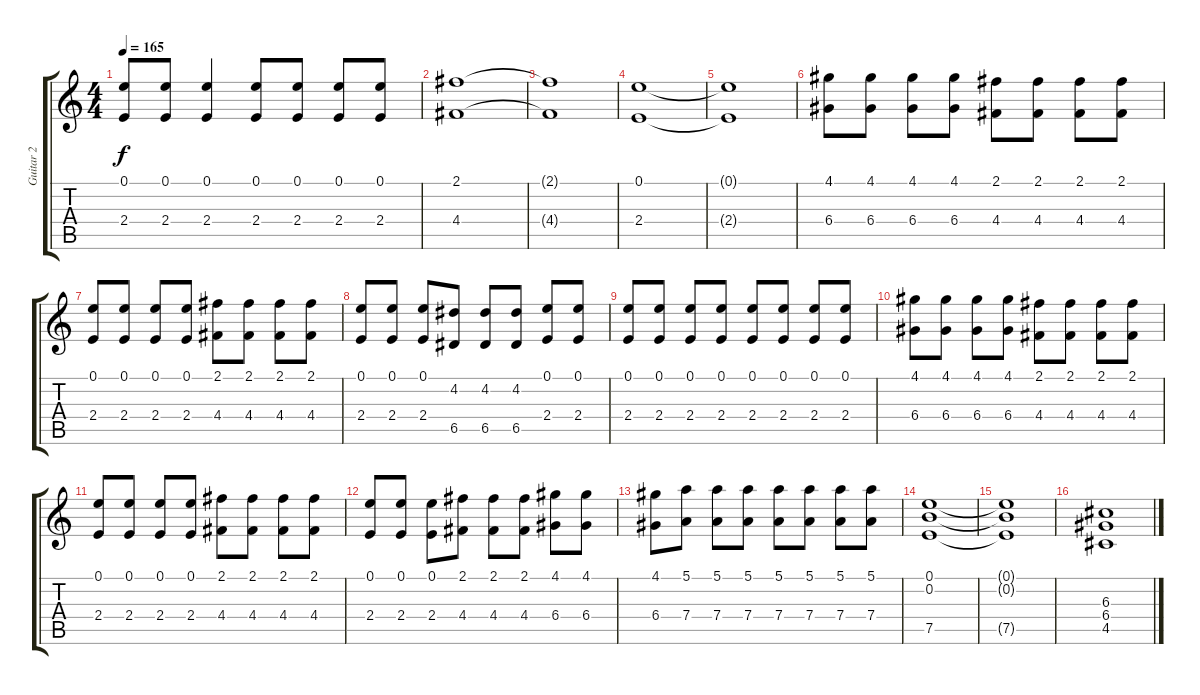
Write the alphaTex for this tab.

\track ("Guitar 2" "Guitar 2") {instrument distortionguitar}
\staff {score tabs}
\tuning (E4 B3 G3 D3 A2 E2) {hide}
\ts (4 4)
\tempo 165
\clef g2
\ks c
(0.1{t} 2.4{t}).8{dy f} (0.1 2.4).8 (0.1 2.4).4 (0.1 2.4).8 (0.1 2.4).8 (0.1 2.4).8 (0.1 2.4).8 |
(2.1 4.4).1 |
(2.1{t} 4.4{t}).1 |
(0.1 2.4).1 |
(0.1{t} 2.4{t}).1 |
(4.1 6.4).8 (4.1 6.4).8 (4.1 6.4).8 (4.1 6.4).8 (2.1 4.4).8 (2.1 4.4).8 (2.1 4.4).8 (2.1 4.4).8 |
(0.1 2.4).8 (0.1 2.4).8 (0.1 2.4).8 (0.1 2.4).8 (2.1 4.4).8 (2.1 4.4).8 (2.1 4.4).8 (2.1 4.4).8 |
(0.1 2.4).8 (0.1 2.4).8 (0.1 2.4).8 (4.2 6.5).8 (4.2 6.5).8 (4.2 6.5).8 (0.1 2.4).8 (0.1 2.4).8 |
(0.1 2.4).8 (0.1 2.4).8 (0.1 2.4).8 (0.1 2.4).8 (0.1 2.4).8 (0.1 2.4).8 (0.1 2.4).8 (0.1 2.4).8 |
(4.1 6.4).8 (4.1 6.4).8 (4.1 6.4).8 (4.1 6.4).8 (2.1 4.4).8 (2.1 4.4).8 (2.1 4.4).8 (2.1 4.4).8 |
(0.1 2.4).8 (0.1 2.4).8 (0.1 2.4).8 (0.1 2.4).8 (2.1 4.4).8 (2.1 4.4).8 (2.1 4.4).8 (2.1 4.4).8 |
(0.1 2.4).8 (0.1 2.4).8 (0.1 2.4).8 (2.1 4.4).8 (2.1 4.4).8 (2.1 4.4).8 (4.1 6.4).8 (4.1 6.4).8 |
(4.1 6.4).8 (5.1 7.4).8 (5.1 7.4).8 (5.1 7.4).8 (5.1 7.4).8 (5.1 7.4).8 (5.1 7.4).8 (5.1 7.4).8 |
(0.1 0.2 7.5).1 |
(0.1{t} 0.2{t} 7.5{t}).1 |
(6.3 6.4 4.5).1
